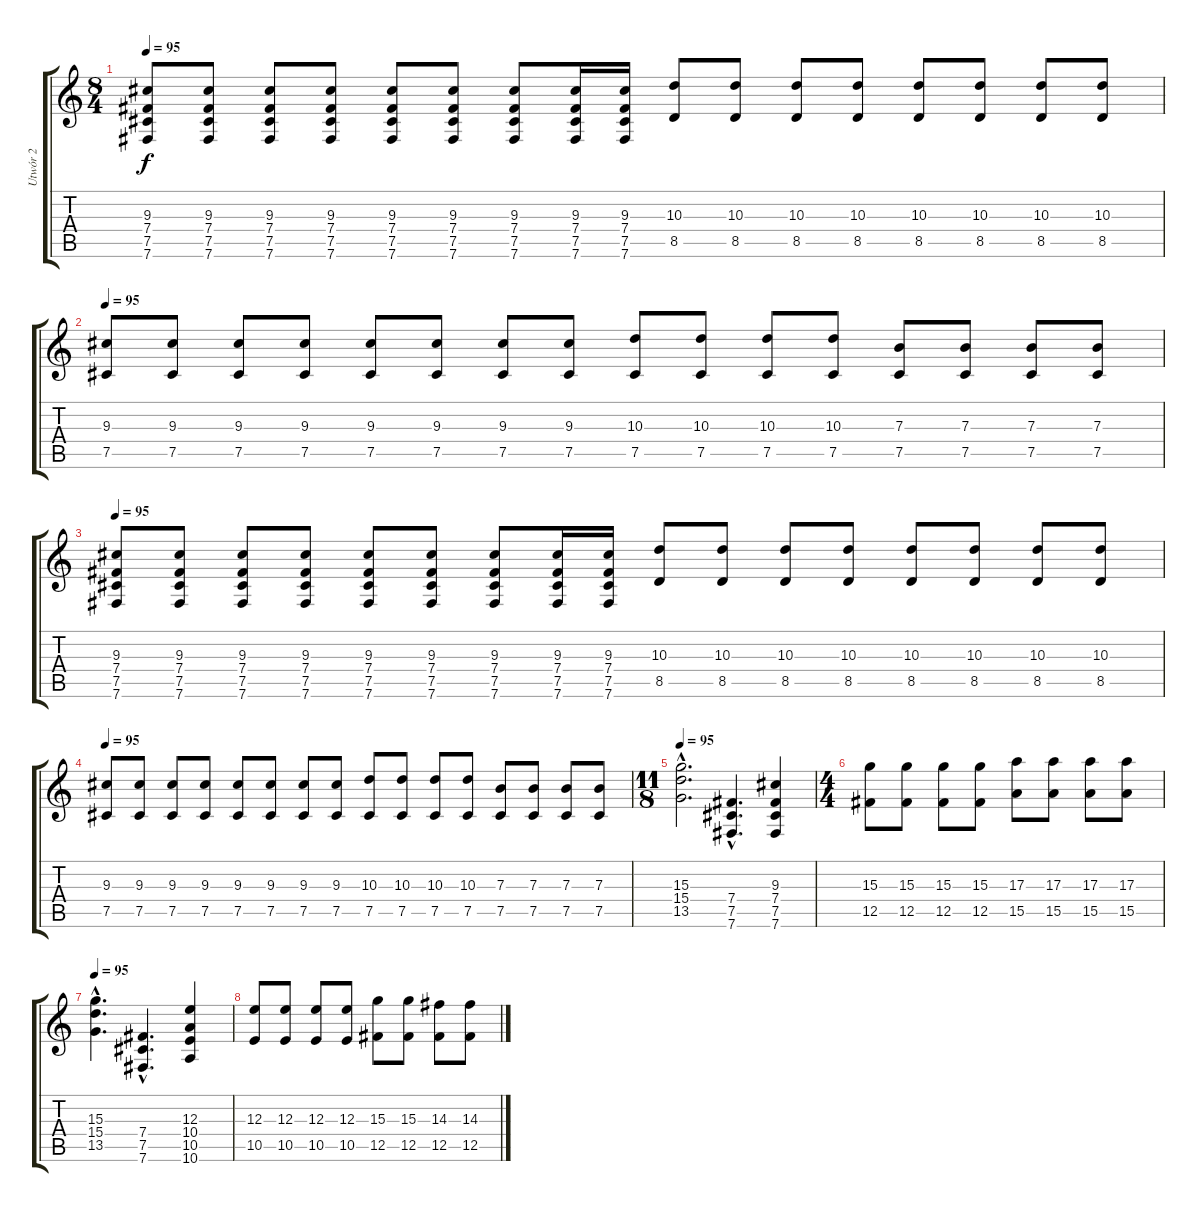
\track ("Utwór 2" "Utwór 2") {instrument overdrivenguitar}
\staff {score tabs}
\tuning (Db4 Ab3 E3 B2 Gb2 B1) {hide}
\ts (8 4)
\tempo 95
\clef g2
\ks c
(9.3 7.4 7.5 7.6).8{dy f} (9.3 7.4 7.5 7.6).8 (9.3 7.4 7.5 7.6).8 (9.3 7.4 7.5 7.6).8 (9.3 7.4 7.5 7.6).8 (9.3 7.4 7.5 7.6).8 (9.3 7.4 7.5 7.6).8 (9.3 7.4 7.5 7.6).16 (9.3 7.4 7.5 7.6).16 (10.3 8.5).8{volume 10 instrument overdrivenguitar} (10.3 8.5).8 (10.3 8.5).8 (10.3 8.5).8 (10.3 8.5).8 (10.3 8.5).8 (10.3 8.5).8 (10.3 8.5).8 |
\tempo 95
(9.3 7.5).8 (9.3 7.5).8 (9.3 7.5).8 (9.3 7.5).8 (9.3 7.5).8 (9.3 7.5).8 (9.3 7.5).8 (9.3 7.5).8 (10.3 7.5).8 (10.3 7.5).8 (10.3 7.5).8 (10.3 7.5).8 (7.3 7.5).8 (7.3 7.5).8 (7.3 7.5).8 (7.3 7.5).8 |
\tempo 95
(9.3 7.4 7.5 7.6).8 (9.3 7.4 7.5 7.6).8 (9.3 7.4 7.5 7.6).8 (9.3 7.4 7.5 7.6).8 (9.3 7.4 7.5 7.6).8 (9.3 7.4 7.5 7.6).8 (9.3 7.4 7.5 7.6).8 (9.3 7.4 7.5 7.6).16 (9.3 7.4 7.5 7.6).16 (10.3 8.5).8{volume 10 instrument overdrivenguitar} (10.3 8.5).8 (10.3 8.5).8 (10.3 8.5).8 (10.3 8.5).8 (10.3 8.5).8 (10.3 8.5).8 (10.3 8.5).8 |
\tempo 95
(9.3 7.5).8 (9.3 7.5).8 (9.3 7.5).8 (9.3 7.5).8 (9.3 7.5).8 (9.3 7.5).8 (9.3 7.5).8 (9.3 7.5).8 (10.3 7.5).8 (10.3 7.5).8 (10.3 7.5).8 (10.3 7.5).8 (7.3 7.5).8 (7.3 7.5).8 (7.3 7.5).8 (7.3 7.5).8 |
\ts (11 8)
\tempo 95
(15.3{hac} 15.4{hac} 13.5{hac}).2{d} (7.4{hac} 7.5{hac} 7.6{hac}).4{d} (9.3 7.4 7.5 7.6).4 |
\ts (4 4)
(15.3 12.5).8 (15.3 12.5).8 (15.3 12.5).8 (15.3 12.5).8 (17.3 15.5).8 (17.3 15.5).8 (17.3 15.5).8 (17.3 15.5).8 |
\tempo 95
(15.3{hac} 15.4{hac} 13.5{hac}).4{d} (7.4{hac} 7.5{hac} 7.6{hac}).4{d} (12.3 10.4 10.5 10.6).4 |
(12.3 10.5).8 (12.3 10.5).8 (12.3 10.5).8 (12.3 10.5).8 (15.3 12.5).8 (15.3 12.5).8 (14.3 12.5).8 (14.3 12.5).8
